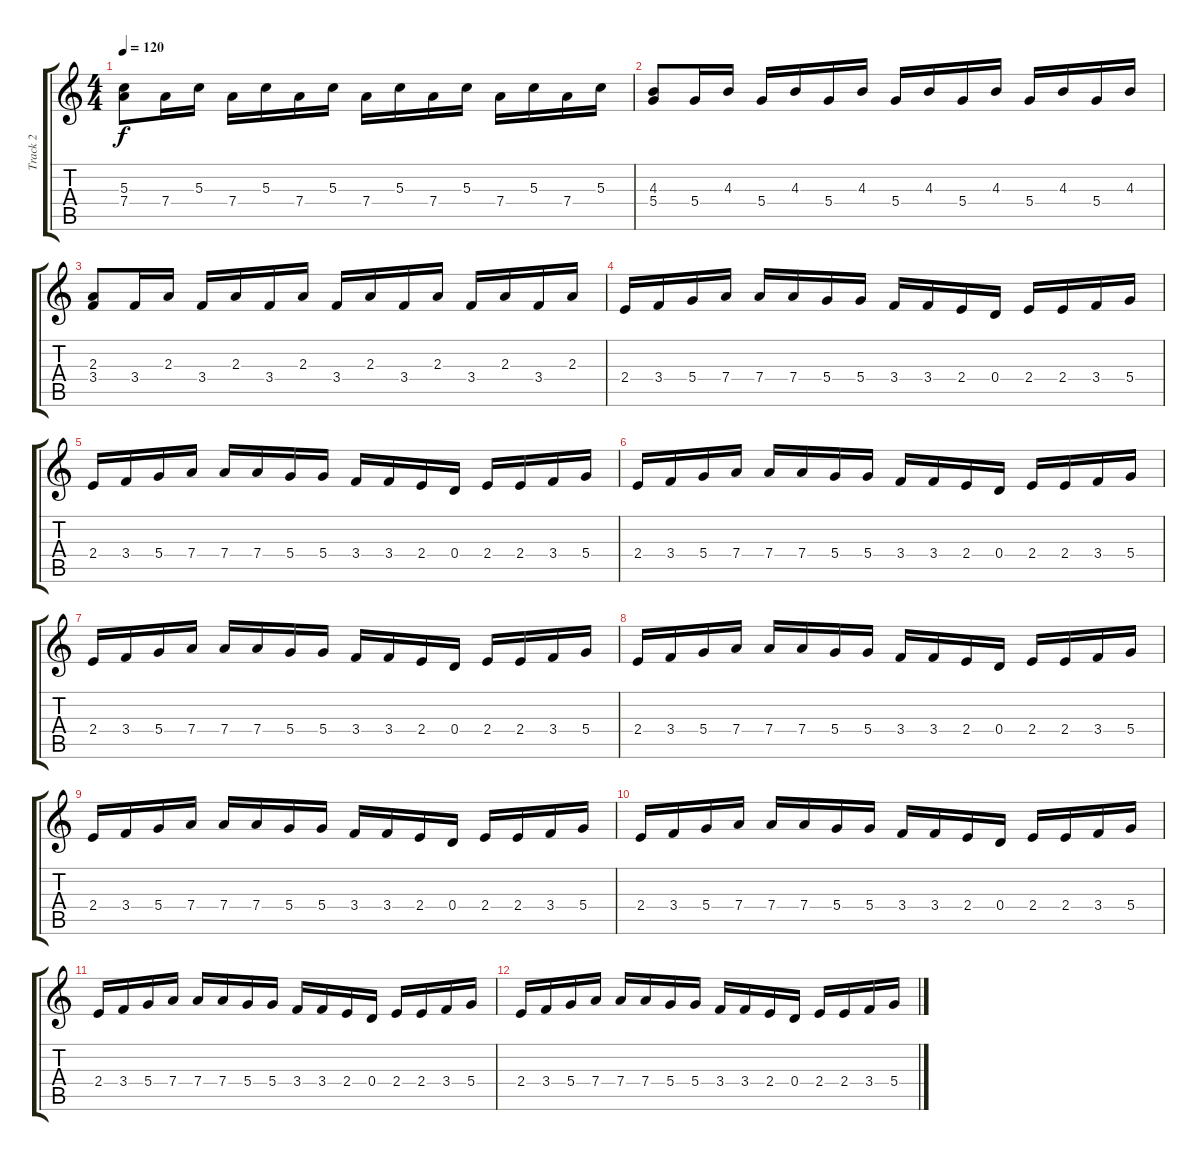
\track ("Track 2" "Track 2") {instrument overdrivenguitar}
\staff {score tabs}
\tuning (E4 B3 G3 D3 A2 E2) {hide}
\ts (4 4)
\tempo 120
\clef g2
\ks c
(5.3 7.4).8{dy f} 7.4.16 5.3.16 7.4.16 5.3.16 7.4.16 5.3.16 7.4.16 5.3.16 7.4.16 5.3.16 7.4.16 5.3.16 7.4.16 5.3.16 |
(4.3 5.4).8 5.4.16 4.3.16 5.4.16 4.3.16 5.4.16 4.3.16 5.4.16 4.3.16 5.4.16 4.3.16 5.4.16 4.3.16 5.4.16 4.3.16 |
(2.3 3.4).8 3.4.16 2.3.16 3.4.16 2.3.16 3.4.16 2.3.16 3.4.16 2.3.16 3.4.16 2.3.16 3.4.16 2.3.16 3.4.16 2.3.16 |
2.4.16 3.4.16 5.4.16 7.4.16 7.4.16 7.4.16 5.4.16 5.4.16 3.4.16 3.4.16 2.4.16 0.4.16 2.4.16 2.4.16 3.4.16 5.4.16 |
2.4.16 3.4.16 5.4.16 7.4.16 7.4.16 7.4.16 5.4.16 5.4.16 3.4.16 3.4.16 2.4.16 0.4.16 2.4.16 2.4.16 3.4.16 5.4.16 |
2.4.16 3.4.16 5.4.16 7.4.16 7.4.16 7.4.16 5.4.16 5.4.16 3.4.16 3.4.16 2.4.16 0.4.16 2.4.16 2.4.16 3.4.16 5.4.16 |
2.4.16 3.4.16 5.4.16 7.4.16 7.4.16 7.4.16 5.4.16 5.4.16 3.4.16 3.4.16 2.4.16 0.4.16 2.4.16 2.4.16 3.4.16 5.4.16 |
2.4.16 3.4.16 5.4.16 7.4.16 7.4.16 7.4.16 5.4.16 5.4.16 3.4.16 3.4.16 2.4.16 0.4.16 2.4.16 2.4.16 3.4.16 5.4.16 |
2.4.16 3.4.16 5.4.16 7.4.16 7.4.16 7.4.16 5.4.16 5.4.16 3.4.16 3.4.16 2.4.16 0.4.16 2.4.16 2.4.16 3.4.16 5.4.16 |
2.4.16 3.4.16 5.4.16 7.4.16 7.4.16 7.4.16 5.4.16 5.4.16 3.4.16 3.4.16 2.4.16 0.4.16 2.4.16 2.4.16 3.4.16 5.4.16 |
2.4.16 3.4.16 5.4.16 7.4.16 7.4.16 7.4.16 5.4.16 5.4.16 3.4.16 3.4.16 2.4.16 0.4.16 2.4.16 2.4.16 3.4.16 5.4.16 |
2.4.16 3.4.16 5.4.16 7.4.16 7.4.16 7.4.16 5.4.16 5.4.16 3.4.16 3.4.16 2.4.16 0.4.16 2.4.16 2.4.16 3.4.16 5.4.16
